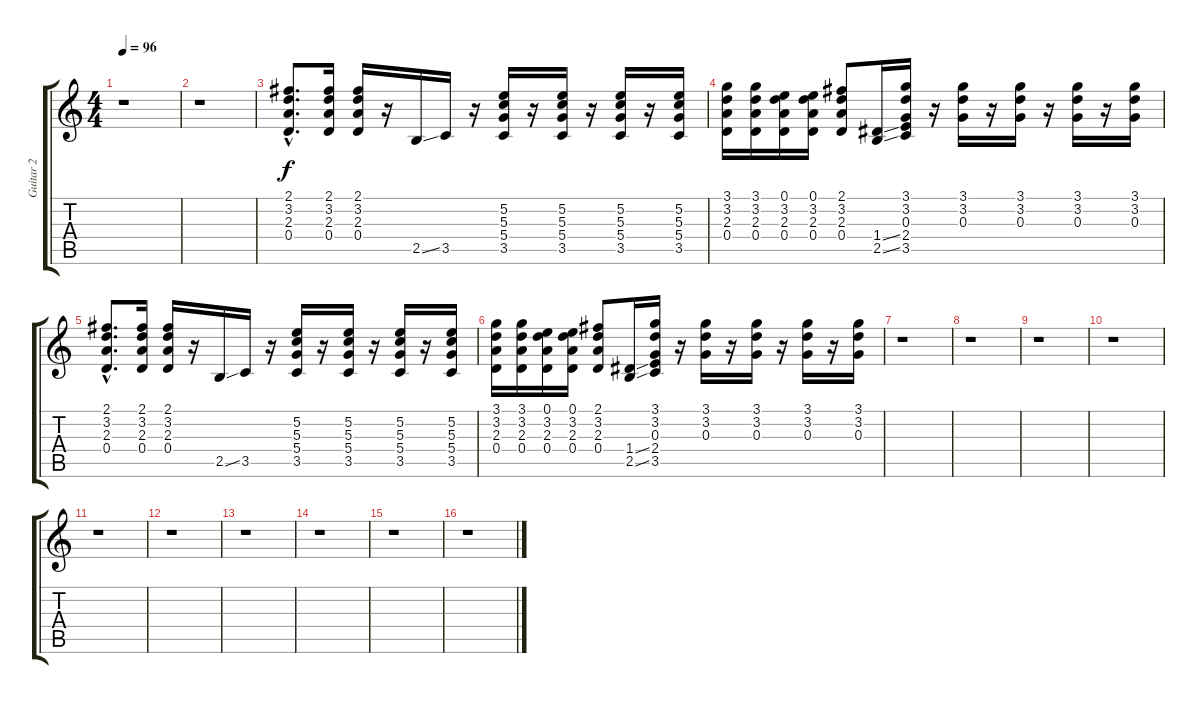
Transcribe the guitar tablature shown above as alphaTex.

\track ("Guitar 2" "Guitar 2") {instrument acousticguitarsteel}
\staff {score tabs}
\tuning (E4 B3 G3 D3 A2 E2) {hide}
\ts (4 4)
\tempo 96
\clef g2
\ks c
r.1{dy f instrument acousticguitarsteel} |
r.1 |
(2.1{hac} 3.2{hac} 2.3{hac} 0.4{hac}).8{d} (2.1 3.2 2.3 0.4).16 (2.1 3.2 2.3 0.4).16 r.16 2.5{ss}.16 3.5.16 r.16 (5.2 5.3 5.4 3.5).16 r.16 (5.2 5.3 5.4 3.5).16 r.16 (5.2 5.3 5.4 3.5).16 r.16 (5.2 5.3 5.4 3.5).16 |
(3.1 3.2 2.3 0.4).16 (3.1 3.2 2.3 0.4).16 (0.1 3.2 2.3 0.4).16 (0.1 3.2 2.3 0.4).16 (2.1 3.2 2.3 0.4).8 (1.4{ss} 2.5{ss}).16 (3.1 3.2 0.3 2.4 3.5).16 r.16 (3.1 3.2 0.3).16 r.16 (3.1 3.2 0.3).16 r.16 (3.1 3.2 0.3).16 r.16 (3.1 3.2 0.3).16 |
(2.1{hac} 3.2{hac} 2.3{hac} 0.4{hac}).8{d} (2.1 3.2 2.3 0.4).16 (2.1 3.2 2.3 0.4).16 r.16 2.5{ss}.16 3.5.16 r.16 (5.2 5.3 5.4 3.5).16 r.16 (5.2 5.3 5.4 3.5).16 r.16 (5.2 5.3 5.4 3.5).16 r.16 (5.2 5.3 5.4 3.5).16 |
(3.1 3.2 2.3 0.4).16 (3.1 3.2 2.3 0.4).16 (0.1 3.2 2.3 0.4).16 (0.1 3.2 2.3 0.4).16 (2.1 3.2 2.3 0.4).8 (1.4{ss} 2.5{ss}).16 (3.1 3.2 0.3 2.4 3.5).16 r.16 (3.1 3.2 0.3).16 r.16 (3.1 3.2 0.3).16 r.16 (3.1 3.2 0.3).16 r.16 (3.1 3.2 0.3).16 |
r.1 |
r.1 |
r.1 |
r.1 |
r.1 |
r.1 |
r.1 |
r.1 |
r.1 |
r.1
